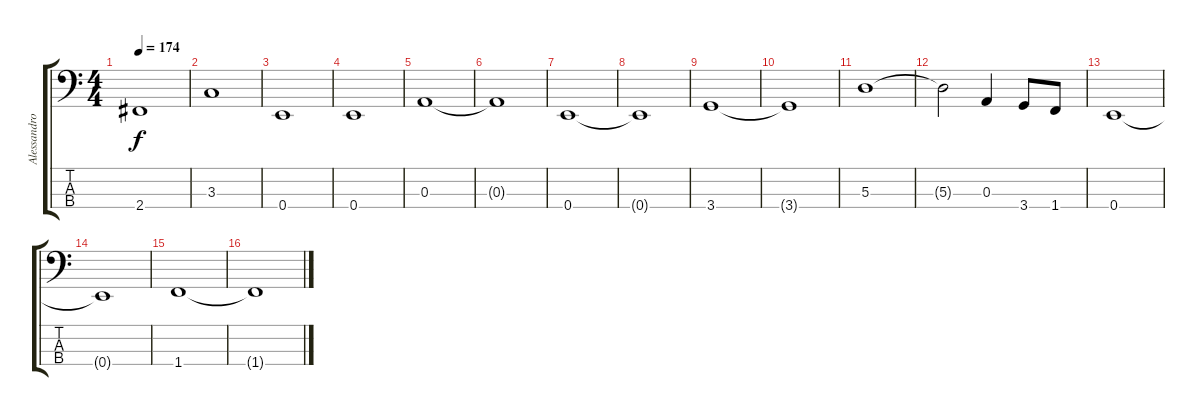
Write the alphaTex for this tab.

\track ("Alessandro Lotta (Bass)" "Alessandro") {instrument electricbassfinger}
\staff {score tabs}
\tuning (G2 D2 A1 E1) {hide}
\ts (4 4)
\tempo 174
\clef f4
\ks c
2.4.1{dy f} |
3.3.1 |
0.4.1 |
0.4.1 |
0.3.1 |
0.3{t}.1 |
0.4.1 |
0.4{t}.1 |
3.4.1 |
3.4{t}.1 |
5.3.1 |
5.3{t}.2 0.3.4 3.4.8 1.4.8 |
0.4.1 |
0.4{t}.1 |
1.4.1 |
1.4{t}.1
